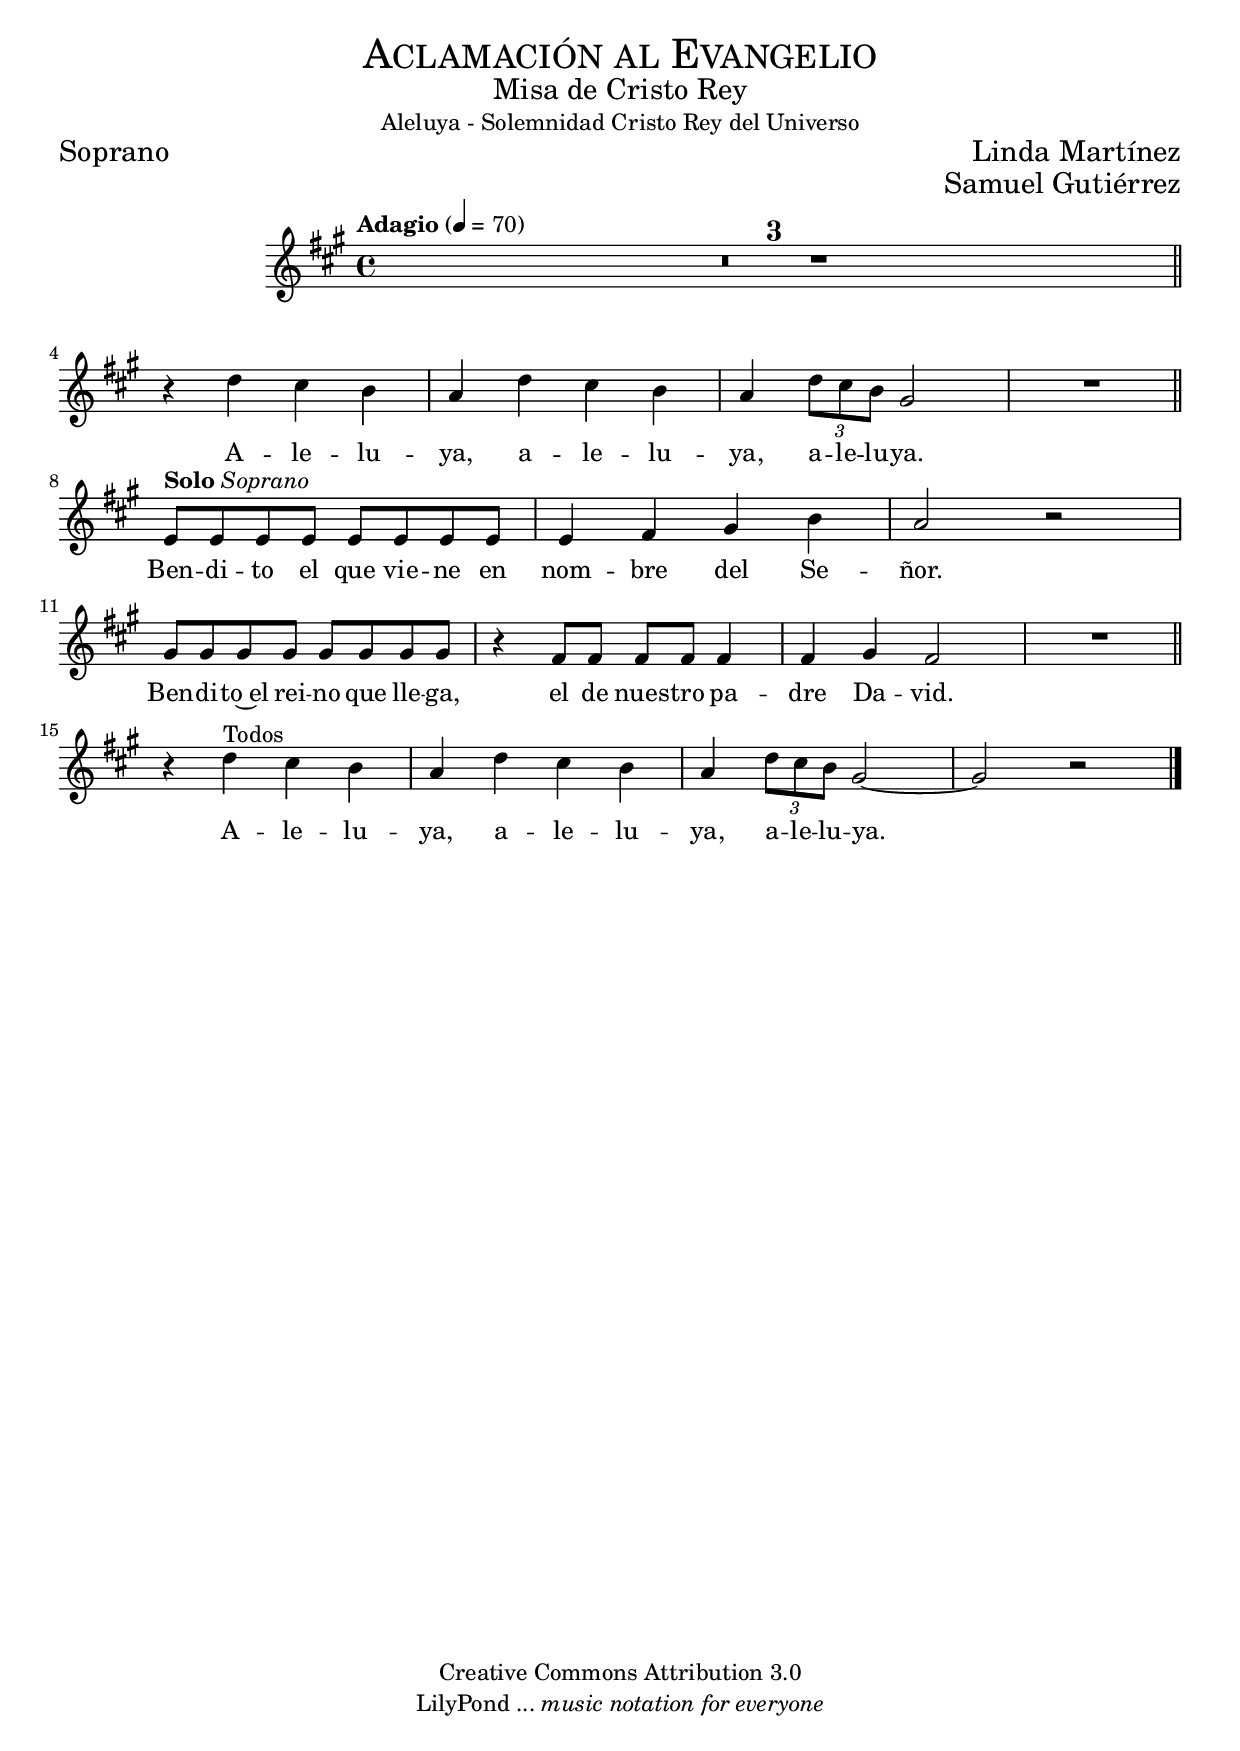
% ******************************************************************************************
%	Aclamaicion al Evangelio - Melody inspired by the compositions of Mons Marco Frisina
%   	Music and accompaniment by serachsam
% ******************************************************************************************
\language "espanol"
\version "2.23.2"

% --- Global parameters
particle = 1
jump = \break

% --- Includes
\include "global.ily"
\include "soprano.ily"

% --- Global size
% #(set-global-staff-size 20)

% --- Header
\markup { \fill-line { \center-column { \fontsize #5 \smallCaps "Aclamación al Evangelio" \fontsize #2 "Misa de Cristo Rey" "Aleluya - Solemnidad Cristo Rey del Universo" } } }
\markup { \fill-line { \fontsize #2 "Soprano" \right-column { \fontsize #2 "Linda Martínez" } } }
\markup { \fill-line { " " \right-column { \fontsize #2 "Samuel Gutiérrez" } } }
\header {
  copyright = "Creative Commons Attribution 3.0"
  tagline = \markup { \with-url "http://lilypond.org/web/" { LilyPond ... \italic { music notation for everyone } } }
  breakbefore = ##t
}

% --- Musica

% --- Harmony

\score {
  <<
    \new Staff <<
      \set Staff.midiInstrument = #"choir aahs"
      \set Staff.midiMaximumVolume = #1.5
      \new Voice = "soprano" <<
        \global \soprano_music
      >>
      \new Lyrics = "soprano"
      \context Lyrics = "soprano" \lyricsto "soprano" \soprano_lyrics
    >>
  >>
  \midi { }
  \layout { }
}

% --- Paper
\paper{
  #(set-default-paper-size "letter")
  indent=3.5\cm
  page-breaking = #ly:page-turn-breaking
}
